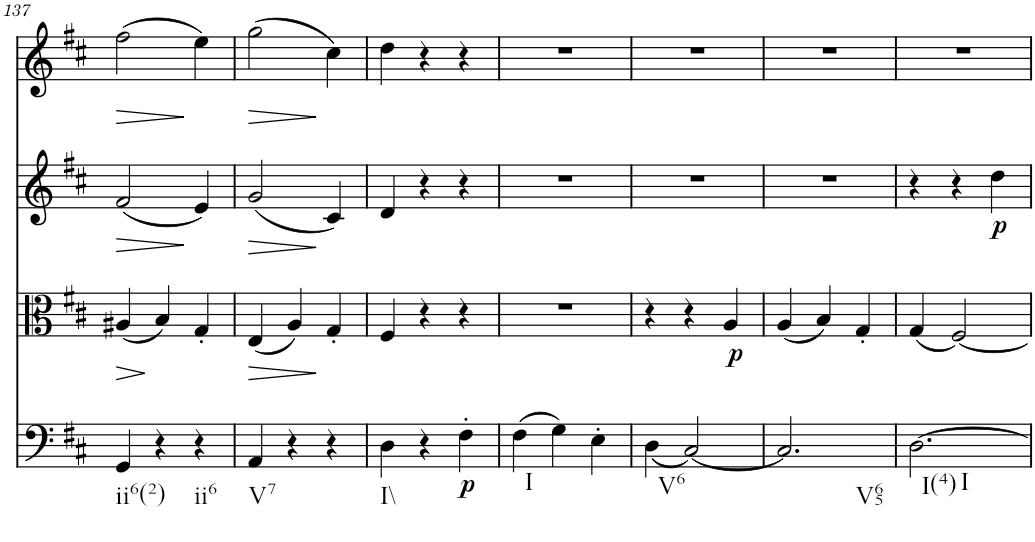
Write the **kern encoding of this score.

**kern	**dynam	**kern	**dynam	**kern	**dynam	**kern	**dynam
*part4	*part4	*part3	*part3	*part2	*part2	*part1	*part1
*staff4	*staff4	*staff3	*staff3	*staff2	*staff2	*staff1	*staff1
*I"Violoncello	*	*I"Viola	*	*I"Violin II	*	*I"Violin I	*
*I'Vc	*	*I'Vla	*	*I'Vln	*	*I'Vln	*
!!LO:PB:g=z
*clefF4	*	*clefC3	*	*clefG2	*	*clefG2	*
*k[f#c#]	*	*k[f#c#]	*	*k[f#c#]	*	*k[f#c#]	*
*M3/4	*	*M3/4	*	*M3/4	*	*M3/4	*
=137	=137	=137	=137	=137	=137	=137	=137
!LO:TX:b:t=ii6(2)	!	!	!	!	!	!	!
!	!	!	!LO:HP:b	!	!LO:HP:b	!	!LO:HP:b
4GG/	.	(4A#X/	>	(2f#/	>	(2ff#\	>
4r	.	4B/)	]	.	.	.	.
!LO:TX:b:t=ii6	!	!	!	!	!	!	!
4r	.	4G'/	.	4e/)	]	4ee\)	]
=138	=138	=138	=138	=138	=138	=138	=138
!LO:TX:b:t=V7	!	!	!	!	!	!	!
!	!	!	!LO:HP:b	!	!LO:HP:b	!	!LO:HP:b
4AA/	.	(4E/	>	(2g/	>	(2gg\	>
4r	.	4A/)	.	.	.	.	.
4r	.	4G'/	]	4c#/)	]	4cc#\)	]
=139	=139	=139	=139	=139	=139	=139	=139
!LO:TX:b:t=I\\	!	!	!	!	!	!	!
4D\	.	4F#/	.	4d/	.	4dd\	.
4r	.	4r	.	4r	.	4r	.
!	!LO:DY:b	!	!	!	!	!	!
4F#'\	p	4r	.	4r	.	4r	.
=140	=140	=140	=140	=140	=140	=140	=140
!LO:TX:b:t=I	!	!	!	!	!	!	!
(4F#\	.	2.r	.	2.r	.	2.r	.
4G\)	.	.	.	.	.	.	.
4E'\	.	.	.	.	.	.	.
=141	=141	=141	=141	=141	=141	=141	=141
!LO:TX:b:t=V6	!	!	!	!	!	!	!
(<4D\	.	4r	.	2.r	.	2.r	.
[2C#/)	.	4r	.	.	.	.	.
!	!	!	!LO:DY:b	!	!	!	!
.	.	4A/	p	.	.	.	.
=142	=142	=142	=142	=142	=142	=142	=142
!LO:TX:b:t=V65	!	!	!	!	!	!	!
2.C#/]	.	(4A/	.	2.r	.	2.r	.
.	.	4B/)	.	.	.	.	.
.	.	4G'/	.	.	.	.	.
=143	=143	=143	=143	=143	=143	=143	=143
!LO:TX:b:t=I(4)	!	!	!	!	!	!	!
!LO:TX:b:t=I	!	!	!	!	!	!	!
[2.D\	.	(4G/	.	4r	.	2.r	.
.	.	[2F#/)	.	4r	.	.	.
!	!	!	!	!	!LO:DY:b	!	!
.	.	.	.	4dd\	p	.	.
=	=	=	=	=	=	=	=
*-	*-	*-	*-	*-	*-	*-	*-
